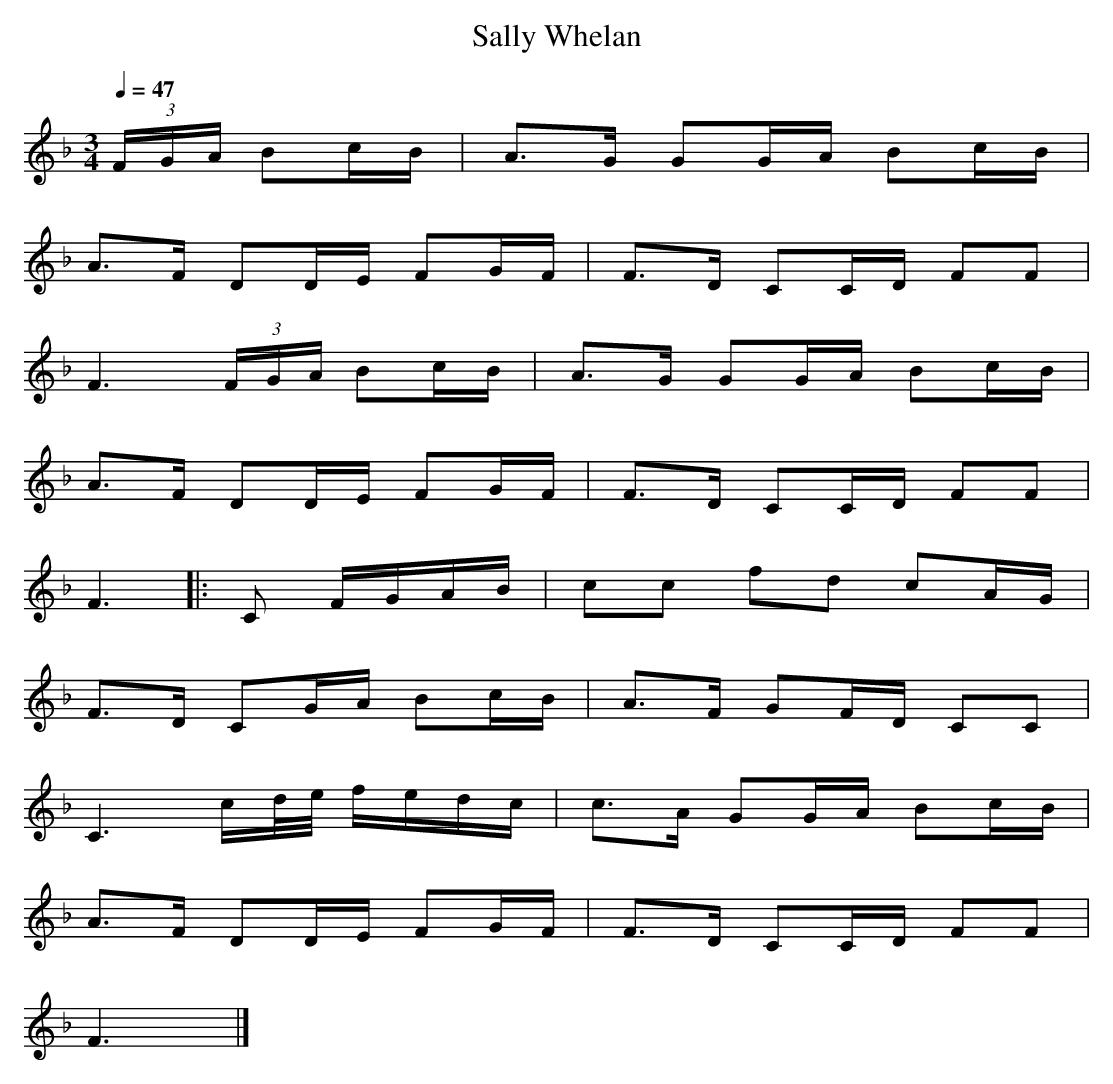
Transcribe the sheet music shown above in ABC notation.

X:1
T: Sally Whelan
M: 3/4
L: 1/16
Q: 1/4=47
K: F % 1 flats
V: 1
(3FGA B2cB | A3G G2GA B2cB |
A3F D2DE F2GF | F3D C2CD F2F2 |
F6 (3FGA B2cB | A3G G2GA B2cB |
A3F D2DE F2GF | F3D C2CD F2F2 |
F6 |: C2 FGAB | c2c2 f2d2 c2AG |
F3D C2GA B2cB | A3F G2FD C2C2 |
C6 cd/e/ fedc | c3A G2GA B2cB |
A3F D2DE F2GF | F3D C2CD F2F2 |
F6 |]
